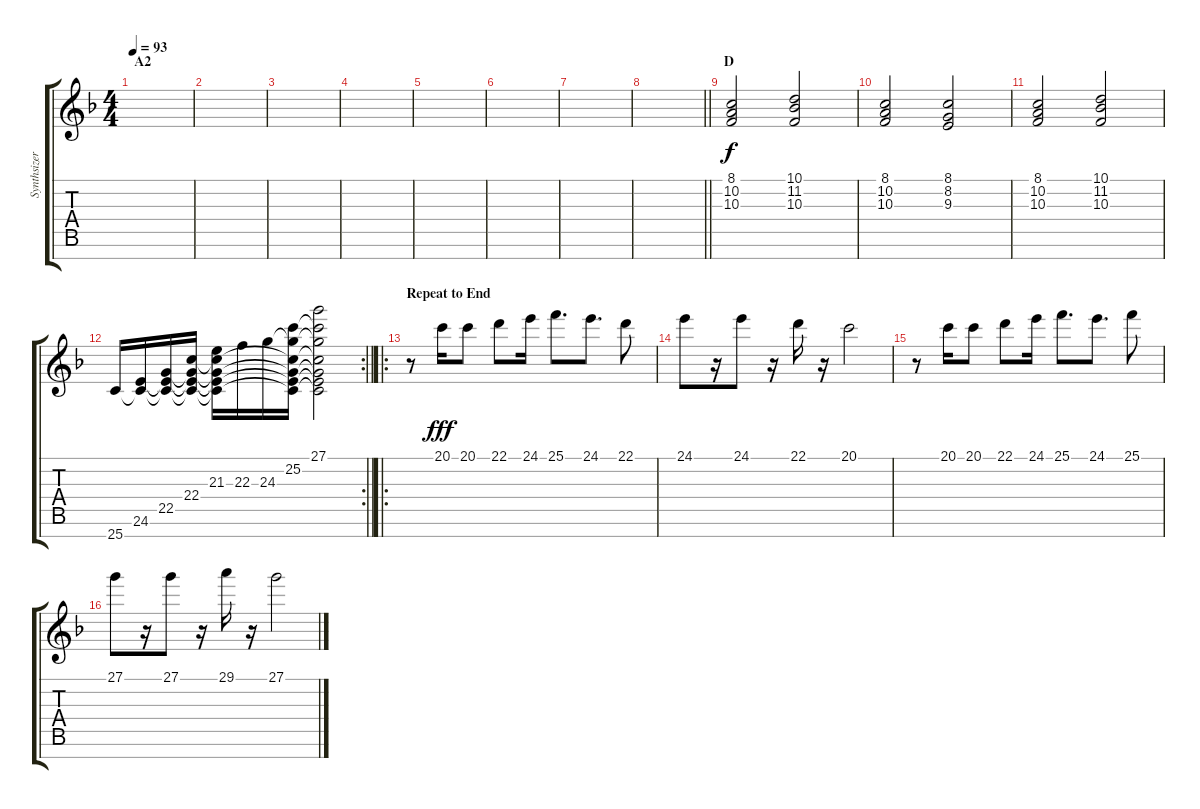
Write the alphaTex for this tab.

\track ("Synthsizer 1" "Synthsizer") {instrument electricpiano1}
\staff {score tabs}
\tuning (E4 B3 G3 D3 A2 E2 B1) {hide}
\ts (4 4)
\section ("" "A2")
\tempo 93
\clef g2
\ks f
|
|
|
|
|
|
|
\barLineRight lightlight
|
\section ("" "D")
(8.1 10.2 10.3).2{dy f} (10.1 11.2 10.3).2 |
(8.1 10.2 10.3).2 (8.1 8.2 9.3).2 |
(8.1 10.2 10.3).2 (10.1 11.2 10.3).2 |
\rc 2
\barLineRight lightlight
25.7.16 (24.6 25.7{t}).16 (22.5 24.6{t} 25.7{t}).16 (22.4 22.5{t} 24.6{t} 25.7{t}).16 (21.3 22.4{t} 22.5{t} 24.6{t} 25.7{t}).16 22.3.16 24.3.16 (25.2 24.3{t} 22.4{t} 22.5{t} 24.6{t} 25.7{t}).16 (27.1 25.2{t} 24.3{t} 22.4{t} 22.5{t} 24.6{t} 25.7{t}).2 |
\ro
\section ("" "Repeat to End")
r.8 20.1.16{dy fff} 20.1.8 22.1.8 24.1.16 25.1.8{d} 24.1.8{d} 22.1.8 |
24.1.8{volume 0} r.16 24.1.8 r.16 22.1.16 r.16 20.1.2 |
r.8 20.1.16 20.1.8 22.1.8 24.1.16 25.1.8{d} 24.1.8{d} 25.1.8 |
27.1.8 r.16 27.1.8 r.16 29.1.16 r.16 27.1.2
